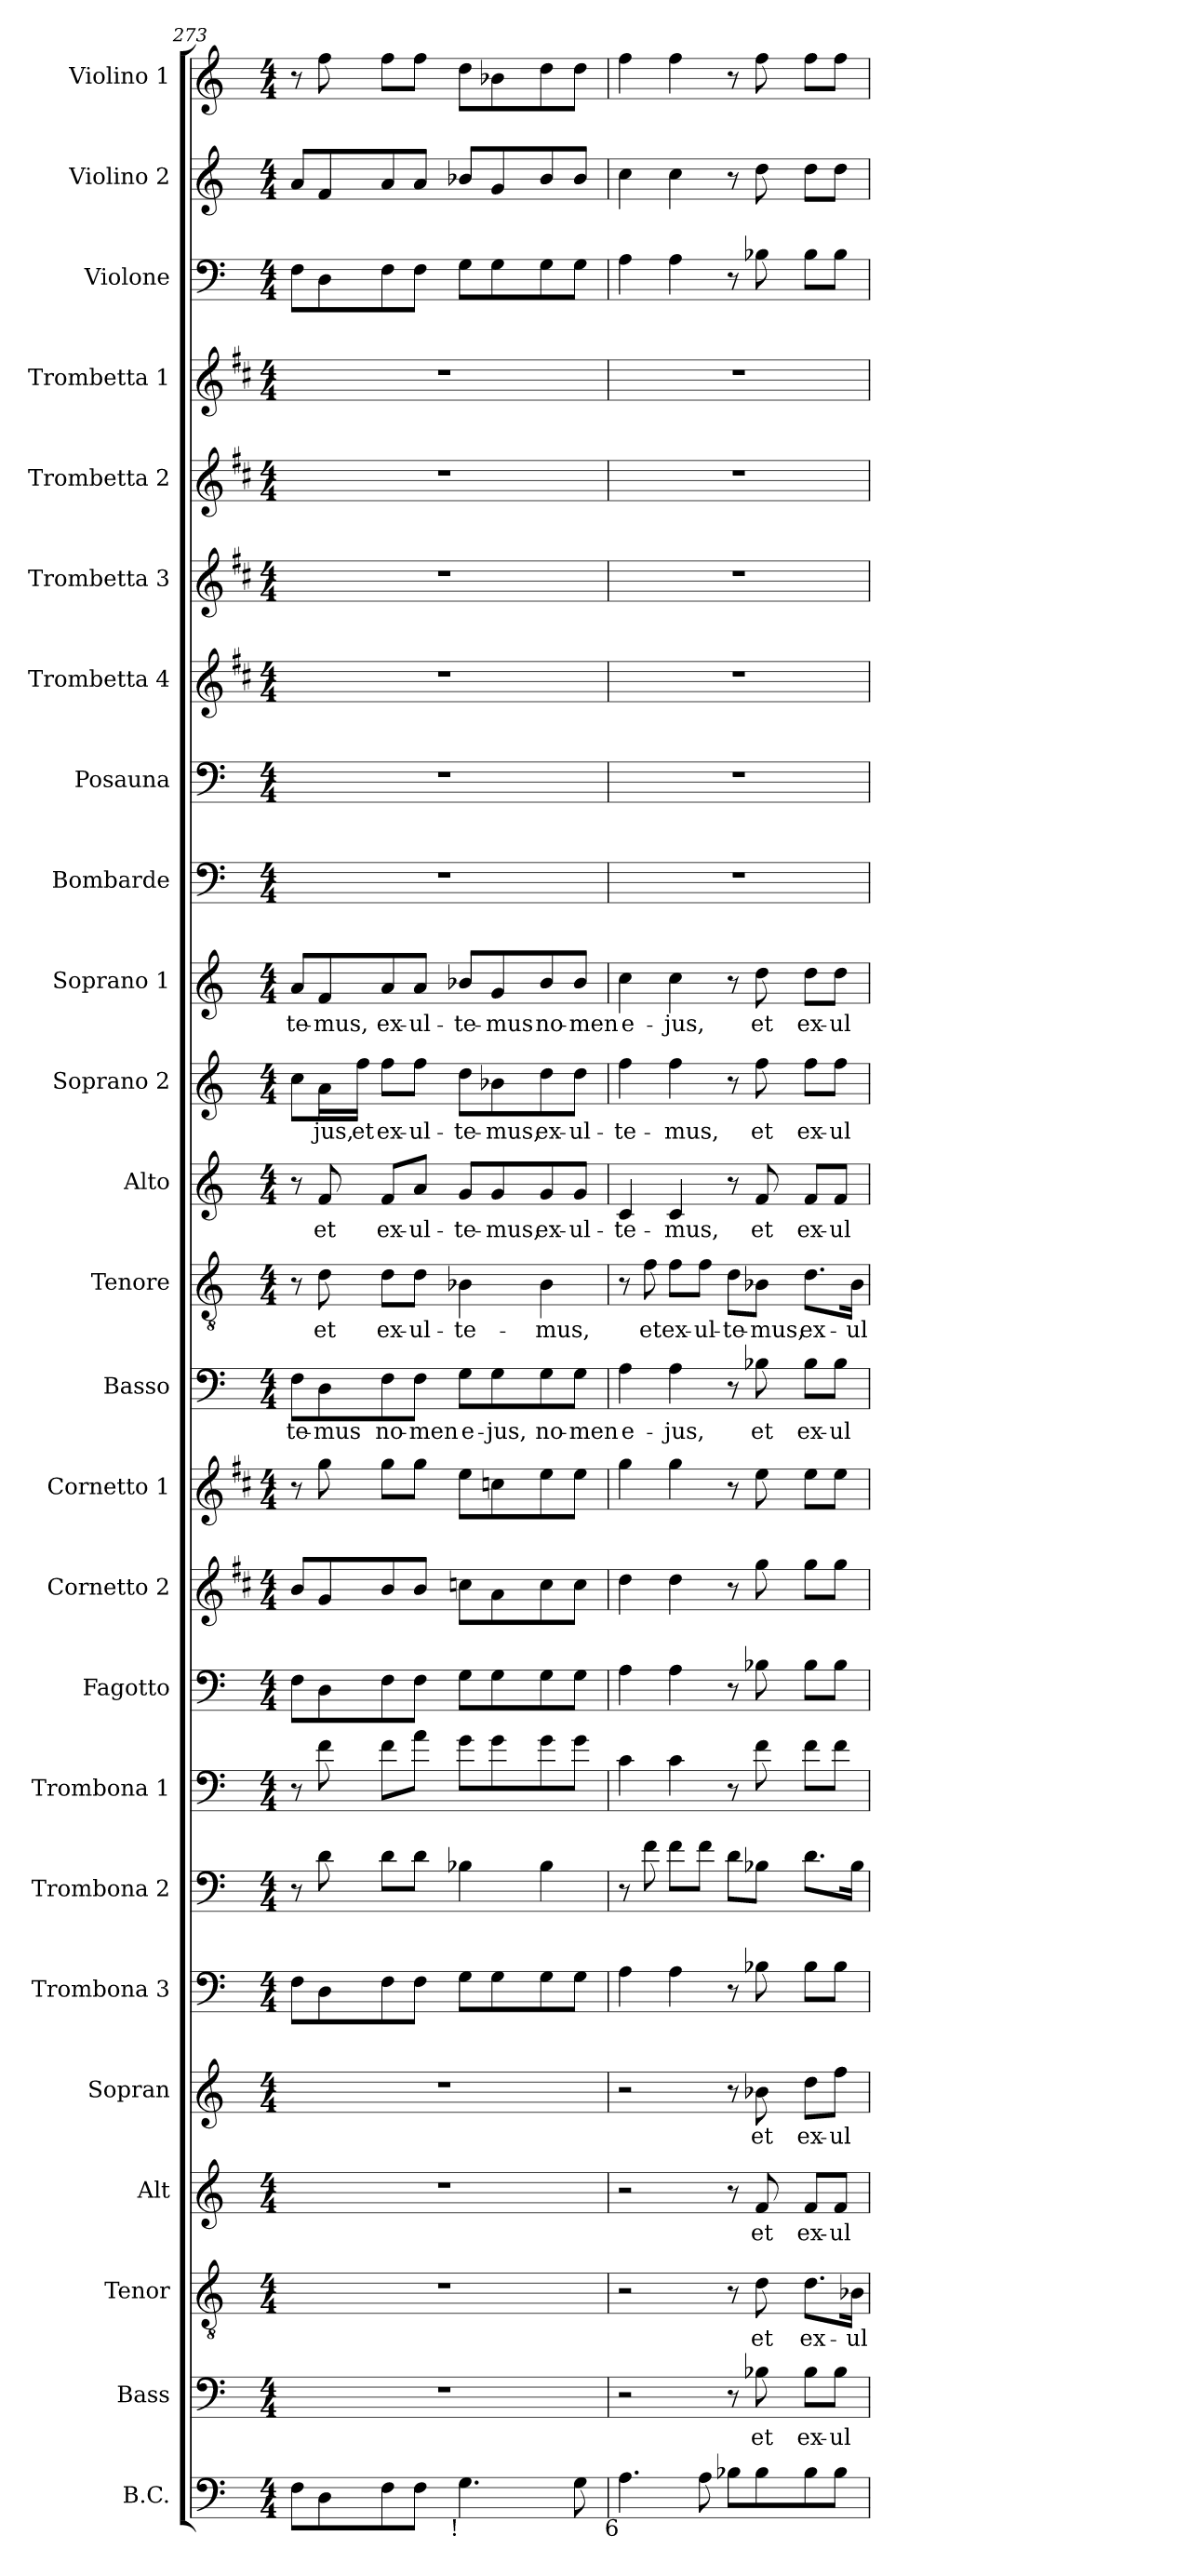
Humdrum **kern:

**kern	**kern	**text	**kern	**text	**kern	**text	**kern	**text	**kern	**kern	**kern	**kern	**kern	**kern	**kern	**text	**kern	**text	**kern	**text	**kern	**text	**kern	**text	**kern	**kern	**kern	**kern	**kern	**kern	**kern	**kern	**kern
*part25	*part24	*part24	*part23	*part23	*part22	*part22	*part21	*part21	*part20	*part19	*part18	*part17	*part16	*part15	*part14	*part14	*part13	*part13	*part12	*part12	*part11	*part11	*part10	*part10	*part9	*part8	*part7	*part6	*part5	*part4	*part3	*part2	*part1
*staff25	*staff24	*staff24	*staff23	*staff23	*staff22	*staff22	*staff21	*staff21	*staff20	*staff19	*staff18	*staff17	*staff16	*staff15	*staff14	*staff14	*staff13	*staff13	*staff12	*staff12	*staff11	*staff11	*staff10	*staff10	*staff9	*staff8	*staff7	*staff6	*staff5	*staff4	*staff3	*staff2	*staff1
*I"B.C.	*I"Bass	*	*I"Tenor	*	*I"Alt	*	*I"Sopran	*	*I"Trombona 3	*I"Trombona 2	*I"Trombona 1	*I"Fagotto	*I"Cornetto 2	*I"Cornetto 1	*I"Basso	*	*I"Tenore	*	*I"Alto	*	*I"Soprano 2	*	*I"Soprano 1	*	*I"Bombarde	*I"Posauna	*I"Trombetta 4	*I"Trombetta 3	*I"Trombetta 2	*I"Trombetta 1	*I"Violone	*I"Violino 2	*I"Violino 1
*I'B.C.	*I'B.	*	*I'T.	*	*I'A.	*	*I'S.	*	*I'Tbn. 2	*I'Tbn. 2	*I'Tbn. 1	*I'Fag.	*I'Cor. 2	*I'Cor. 1	*I'B.	*	*I'T.	*	*I'A.	*	*I'S.	*	*I'S.	*	*	*	*	*	*	*	*	*I'Vl. 2	*I'Vl. 1
*clefF4	*clefF4	*	*clefGv2	*	*clefG2	*	*clefG2	*	*clefF4	*clefF4	*clefF4	*clefF4	*clefG2	*clefG2	*clefF4	*	*clefGv2	*	*clefG2	*	*clefG2	*	*clefG2	*	*clefF4	*clefF4	*clefG2	*clefG2	*clefG2	*clefG2	*clefF4	*clefG2	*clefG2
*	*	*	*ITrd7c12	*	*	*	*	*	*	*	*	*	*ITrd1c2	*ITrd1c2	*	*	*ITrd7c12	*	*	*	*	*	*	*	*	*	*ITrd1c2	*ITrd1c2	*ITrd1c2	*ITrd1c2	*	*	*
*k[]	*k[]	*	*k[]	*	*k[]	*	*k[]	*	*k[]	*k[]	*k[]	*k[]	*k[]	*k[]	*k[]	*	*k[]	*	*k[]	*	*k[]	*	*k[]	*	*k[]	*k[]	*k[]	*k[]	*k[]	*k[]	*k[]	*k[]	*k[]
*C:	*C:	*	*C:	*	*C:	*	*C:	*	*C:	*C:	*C:	*C:	*C:	*C:	*C:	*	*C:	*	*C:	*	*C:	*	*C:	*	*C:	*C:	*C:	*C:	*C:	*C:	*C:	*C:	*C:
*M4/4	*M4/4	*	*M4/4	*	*M4/4	*	*M4/4	*	*M4/4	*M4/4	*M4/4	*M4/4	*M4/4	*M4/4	*M4/4	*	*M4/4	*	*M4/4	*	*M4/4	*	*M4/4	*	*M4/4	*M4/4	*M4/4	*M4/4	*M4/4	*M4/4	*M4/4	*M4/4	*M4/4
=273	=273	=273	=273	=273	=273	=273	=273	=273	=273	=273	=273	=273	=273	=273	=273	=273	=273	=273	=273	=273	=273	=273	=273	=273	=273	=273	=273	=273	=273	=273	=273	=273	=273
!	!	!	!	!	!	!	!	!	!	!	!	!	!	!	!	!LO:LY:b:color=#000000	!	!	!	!	!	!	!	!	!	!	!	!	!	!	!	!	!
!	!	!	!	!	!	!	!	!	!	!	!	!	!	!	!	!	!	!	!	!	!	!	!	!LO:LY:b:color=#000000	!	!	!	!	!	!	!	!	!
8Fi\L	1r	.	1r	.	1r	.	1r	.	8Fi\L	8r	8r	8Fi\L	8ai/L	8r	8Fi\L	-te-	8r	.	8r	.	8cci\L	.	8ai/L	-te-	1r	1r	1r	1r	1r	1r	8Fi\L	8ai/L	8r
!	!	!	!	!	!	!	!	!	!	!	!	!	!	!	!	!LO:LY:b:color=#000000	!	!	!	!	!	!	!	!	!	!	!	!	!	!	!	!	!
!	!	!	!	!	!	!	!	!	!	!	!	!	!	!	!	!	!	!LO:LY:b:color=#000000	!	!	!	!	!	!	!	!	!	!	!	!	!	!	!
!	!	!	!	!	!	!	!	!	!	!	!	!	!	!	!	!	!	!	!	!LO:LY:b:color=#000000	!	!	!	!	!	!	!	!	!	!	!	!	!
!	!	!	!	!	!	!	!	!	!	!	!	!	!	!	!	!	!	!	!	!	!	!LO:LY:b:color=#000000	!	!	!	!	!	!	!	!	!	!	!
!	!	!	!	!	!	!	!	!	!	!	!	!	!	!	!	!	!	!	!	!	!	!	!	!LO:LY:b:color=#000000	!	!	!	!	!	!	!	!	!
8Di\	.	.	.	.	.	.	.	.	8Di\	8di\	8fi\	8Di\	8fi/	8ffi\	8Di\	-mus	8Di\	et	8fi/	et	16ai\L	-jus,	8fi/	-mus,	.	.	.	.	.	.	8Di\	8fi/	8ffi\
!	!	!	!	!	!	!	!	!	!	!	!	!	!	!	!	!	!	!	!	!	!	!LO:LY:b:color=#000000	!	!	!	!	!	!	!	!	!	!	!
.	.	.	.	.	.	.	.	.	.	.	.	.	.	.	.	.	.	.	.	.	16ffi\JJ	et	.	.	.	.	.	.	.	.	.	.	.
!	!	!	!	!	!	!	!	!	!	!	!	!	!	!	!	!LO:LY:b:color=#000000	!	!	!	!	!	!	!	!	!	!	!	!	!	!	!	!	!
!	!	!	!	!	!	!	!	!	!	!	!	!	!	!	!	!	!	!LO:LY:b:color=#000000	!	!	!	!	!	!	!	!	!	!	!	!	!	!	!
!	!	!	!	!	!	!	!	!	!	!	!	!	!	!	!	!	!	!	!	!LO:LY:b:color=#000000	!	!	!	!	!	!	!	!	!	!	!	!	!
!	!	!	!	!	!	!	!	!	!	!	!	!	!	!	!	!	!	!	!	!	!	!LO:LY:b:color=#000000	!	!	!	!	!	!	!	!	!	!	!
!	!	!	!	!	!	!	!	!	!	!	!	!	!	!	!	!	!	!	!	!	!	!	!	!LO:LY:b:color=#000000	!	!	!	!	!	!	!	!	!
8Fi\	.	.	.	.	.	.	.	.	8Fi\	8di\L	8fi\L	8Fi\	8ai/	8ffi\L	8Fi\	no-	8Di\L	ex-	8fi/L	ex-	8ffi\L	ex-	8ai/	ex-	.	.	.	.	.	.	8Fi\	8ai/	8ffi\L
!	!	!	!	!	!	!	!	!	!	!	!	!	!	!	!	!LO:LY:b:color=#000000	!	!	!	!	!	!	!	!	!	!	!	!	!	!	!	!	!
!	!	!	!	!	!	!	!	!	!	!	!	!	!	!	!	!	!	!LO:LY:b:color=#000000	!	!	!	!	!	!	!	!	!	!	!	!	!	!	!
!	!	!	!	!	!	!	!	!	!	!	!	!	!	!	!	!	!	!	!	!LO:LY:b:color=#000000	!	!	!	!	!	!	!	!	!	!	!	!	!
!	!	!	!	!	!	!	!	!	!	!	!	!	!	!	!	!	!	!	!	!	!	!LO:LY:b:color=#000000	!	!	!	!	!	!	!	!	!	!	!
!	!	!	!	!	!	!	!	!	!	!	!	!	!	!	!	!	!	!	!	!	!	!	!	!LO:LY:b:color=#000000	!	!	!	!	!	!	!	!	!
8Fi\J	.	.	.	.	.	.	.	.	8Fi\J	8di\J	8ai\J	8Fi\J	8ai/J	8ffi\J	8Fi\J	-men	8Di\J	-ul-	8ai/J	-ul-	8ffi\J	-ul-	8ai/J	-ul-	.	.	.	.	.	.	8Fi\J	8ai/J	8ffi\J
!	!	!	!	!	!	!	!	!	!	!	!	!	!	!	!	!LO:LY:b:color=#000000	!	!	!	!	!	!	!	!	!	!	!	!	!	!	!	!	!
!	!	!	!	!	!	!	!	!	!	!	!	!	!	!	!	!	!	!LO:LY:b:color=#000000	!	!	!	!	!	!	!	!	!	!	!	!	!	!	!
!	!	!	!	!	!	!	!	!	!	!	!	!	!	!	!	!	!	!	!	!LO:LY:b:color=#000000	!	!	!	!	!	!	!	!	!	!	!	!	!
!	!	!	!	!	!	!	!	!	!	!	!	!	!	!	!	!	!	!	!	!	!	!LO:LY:b:color=#000000	!	!	!	!	!	!	!	!	!	!	!
!LO:TX:b:rj:t=!	!	!	!	!	!	!	!	!	!	!	!	!	!	!	!	!	!	!	!	!	!	!	!	!	!	!	!	!	!	!	!	!	!
!	!	!	!	!	!	!	!	!	!	!	!	!	!	!	!	!	!	!	!	!	!	!	!	!LO:LY:b:color=#000000	!	!	!	!	!	!	!	!	!
4.Gi\	.	.	.	.	.	.	.	.	8Gi\L	4B-Xi\	8gi\L	8Gi\L	8b-Xi\L	8ddi\L	8Gi\L	e-	4BB-Xi\	-te-	8gi/L	-te-	8ddi\L	-te-	8b-Xi/L	-te-	.	.	.	.	.	.	8Gi\L	8b-Xi/L	8ddi\L
!	!	!	!	!	!	!	!	!	!	!	!	!	!	!	!	!LO:LY:b:color=#000000	!	!	!	!	!	!	!	!	!	!	!	!	!	!	!	!	!
!	!	!	!	!	!	!	!	!	!	!	!	!	!	!	!	!	!	!	!	!LO:LY:b:color=#000000	!	!	!	!	!	!	!	!	!	!	!	!	!
!	!	!	!	!	!	!	!	!	!	!	!	!	!	!	!	!	!	!	!	!	!	!LO:LY:b:color=#000000	!	!	!	!	!	!	!	!	!	!	!
!	!	!	!	!	!	!	!	!	!	!	!	!	!	!	!	!	!	!	!	!	!	!	!	!LO:LY:b:color=#000000	!	!	!	!	!	!	!	!	!
.	.	.	.	.	.	.	.	.	8Gi\	.	8gi\	8Gi\	8gi\	8b-Xi\	8Gi\	-jus,	.	.	8gi/	-mus,	8b-Xi\	-mus,	8gi/	-mus	.	.	.	.	.	.	8Gi\	8gi/	8b-Xi\
!	!	!	!	!	!	!	!	!	!	!	!	!	!	!	!	!LO:LY:b:color=#000000	!	!	!	!	!	!	!	!	!	!	!	!	!	!	!	!	!
!	!	!	!	!	!	!	!	!	!	!	!	!	!	!	!	!	!	!LO:LY:b:color=#000000	!	!	!	!	!	!	!	!	!	!	!	!	!	!	!
!	!	!	!	!	!	!	!	!	!	!	!	!	!	!	!	!	!	!	!	!LO:LY:b:color=#000000	!	!	!	!	!	!	!	!	!	!	!	!	!
!	!	!	!	!	!	!	!	!	!	!	!	!	!	!	!	!	!	!	!	!	!	!LO:LY:b:color=#000000	!	!	!	!	!	!	!	!	!	!	!
!	!	!	!	!	!	!	!	!	!	!	!	!	!	!	!	!	!	!	!	!	!	!	!	!LO:LY:b:color=#000000	!	!	!	!	!	!	!	!	!
.	.	.	.	.	.	.	.	.	8Gi\	4B-i\	8gi\	8Gi\	8b-i\	8ddi\	8Gi\	no-	4BB-i\	-mus,	8gi/	ex-	8ddi\	ex-	8b-i/	no-	.	.	.	.	.	.	8Gi\	8b-i/	8ddi\
!	!	!	!	!	!	!	!	!	!	!	!	!	!	!	!	!LO:LY:b:color=#000000	!	!	!	!	!	!	!	!	!	!	!	!	!	!	!	!	!
!	!	!	!	!	!	!	!	!	!	!	!	!	!	!	!	!	!	!	!	!LO:LY:b:color=#000000	!	!	!	!	!	!	!	!	!	!	!	!	!
!	!	!	!	!	!	!	!	!	!	!	!	!	!	!	!	!	!	!	!	!	!	!LO:LY:b:color=#000000	!	!	!	!	!	!	!	!	!	!	!
!	!	!	!	!	!	!	!	!	!	!	!	!	!	!	!	!	!	!	!	!	!	!	!	!LO:LY:b:color=#000000	!	!	!	!	!	!	!	!	!
8Gi\	.	.	.	.	.	.	.	.	8Gi\J	.	8gi\J	8Gi\J	8b-i\J	8ddi\J	8Gi\J	-men	.	.	8gi/J	-ul-	8ddi\J	-ul-	8b-i/J	-men	.	.	.	.	.	.	8Gi\J	8b-i/J	8ddi\J
!!LO:PB:g=z
=274	=274	=274	=274	=274	=274	=274	=274	=274	=274	=274	=274	=274	=274	=274	=274	=274	=274	=274	=274	=274	=274	=274	=274	=274	=274	=274	=274	=274	=274	=274	=274	=274	=274
!	!	!	!	!	!	!	!	!	!	!	!	!	!	!	!	!LO:LY:b:color=#000000	!	!	!	!	!	!	!	!	!	!	!	!	!	!	!	!	!
!	!	!	!	!	!	!	!	!	!	!	!	!	!	!	!	!	!	!	!	!LO:LY:b:color=#000000	!	!	!	!	!	!	!	!	!	!	!	!	!
!	!	!	!	!	!	!	!	!	!	!	!	!	!	!	!	!	!	!	!	!	!	!LO:LY:b:color=#000000	!	!	!	!	!	!	!	!	!	!	!
!LO:TX:b:rj:t=6	!	!	!	!	!	!	!	!	!	!	!	!	!	!	!	!	!	!	!	!	!	!	!	!	!	!	!	!	!	!	!	!	!
!	!	!	!	!	!	!	!	!	!	!	!	!	!	!	!	!	!	!	!	!	!	!	!	!LO:LY:b:color=#000000	!	!	!	!	!	!	!	!	!
4.Ai\	2r	.	2r	.	2r	.	2r	.	4Ai\	8r	4ci\	4Ai\	4cci\	4ffi\	4Ai\	e-	8r	.	4ci/	-te-	4ffi\	-te-	4cci\	e-	1r	1r	1r	1r	1r	1r	4Ai\	4cci\	4ffi\
!	!	!	!	!	!	!	!	!	!	!	!	!	!	!	!	!	!	!LO:LY:b:color=#000000	!	!	!	!	!	!	!	!	!	!	!	!	!	!	!
.	.	.	.	.	.	.	.	.	.	8fi\	.	.	.	.	.	.	8Fi\	et	.	.	.	.	.	.	.	.	.	.	.	.	.	.	.
!	!	!	!	!	!	!	!	!	!	!	!	!	!	!	!	!LO:LY:b:color=#000000	!	!	!	!	!	!	!	!	!	!	!	!	!	!	!	!	!
!	!	!	!	!	!	!	!	!	!	!	!	!	!	!	!	!	!	!LO:LY:b:color=#000000	!	!	!	!	!	!	!	!	!	!	!	!	!	!	!
!	!	!	!	!	!	!	!	!	!	!	!	!	!	!	!	!	!	!	!	!LO:LY:b:color=#000000	!	!	!	!	!	!	!	!	!	!	!	!	!
!	!	!	!	!	!	!	!	!	!	!	!	!	!	!	!	!	!	!	!	!	!	!LO:LY:b:color=#000000	!	!	!	!	!	!	!	!	!	!	!
!	!	!	!	!	!	!	!	!	!	!	!	!	!	!	!	!	!	!	!	!	!	!	!	!LO:LY:b:color=#000000	!	!	!	!	!	!	!	!	!
.	.	.	.	.	.	.	.	.	4Ai\	8fi\L	4ci\	4Ai\	4cci\	4ffi\	4Ai\	-jus,	8Fi\L	ex-	4ci/	-mus,	4ffi\	-mus,	4cci\	-jus,	.	.	.	.	.	.	4Ai\	4cci\	4ffi\
!	!	!	!	!	!	!	!	!	!	!	!	!	!	!	!	!	!	!LO:LY:b:color=#000000	!	!	!	!	!	!	!	!	!	!	!	!	!	!	!
8Ai\	.	.	.	.	.	.	.	.	.	8fi\J	.	.	.	.	.	.	8Fi\J	-ul-	.	.	.	.	.	.	.	.	.	.	.	.	.	.	.
!	!	!	!	!	!	!	!	!	!	!	!	!	!	!	!	!	!	!LO:LY:b:color=#000000	!	!	!	!	!	!	!	!	!	!	!	!	!	!	!
8B-Xi\L	8r	.	8r	.	8r	.	8r	.	8r	8di\L	8r	8r	8r	8r	8r	.	8Di\L	-te-	8r	.	8r	.	8r	.	.	.	.	.	.	.	8r	8r	8r
!	!	!LO:LY:b:color=#000000	!	!	!	!	!	!	!	!	!	!	!	!	!	!	!	!	!	!	!	!	!	!	!	!	!	!	!	!	!	!	!
!	!	!	!	!LO:LY:b:color=#000000	!	!	!	!	!	!	!	!	!	!	!	!	!	!	!	!	!	!	!	!	!	!	!	!	!	!	!	!	!
!	!	!	!	!	!	!LO:LY:b:color=#000000	!	!	!	!	!	!	!	!	!	!	!	!	!	!	!	!	!	!	!	!	!	!	!	!	!	!	!
!	!	!	!	!	!	!	!	!LO:LY:b:color=#000000	!	!	!	!	!	!	!	!	!	!	!	!	!	!	!	!	!	!	!	!	!	!	!	!	!
!	!	!	!	!	!	!	!	!	!	!	!	!	!	!	!	!LO:LY:b:color=#000000	!	!	!	!	!	!	!	!	!	!	!	!	!	!	!	!	!
!	!	!	!	!	!	!	!	!	!	!	!	!	!	!	!	!	!	!LO:LY:b:color=#000000	!	!	!	!	!	!	!	!	!	!	!	!	!	!	!
!	!	!	!	!	!	!	!	!	!	!	!	!	!	!	!	!	!	!	!	!LO:LY:b:color=#000000	!	!	!	!	!	!	!	!	!	!	!	!	!
!	!	!	!	!	!	!	!	!	!	!	!	!	!	!	!	!	!	!	!	!	!	!LO:LY:b:color=#000000	!	!	!	!	!	!	!	!	!	!	!
!	!	!	!	!	!	!	!	!	!	!	!	!	!	!	!	!	!	!	!	!	!	!	!	!LO:LY:b:color=#000000	!	!	!	!	!	!	!	!	!
8B-i\	8B-Xi\	et	8Di\	et	8fi/	et	8b-Xi\	et	8B-Xi\	8B-Xi\J	8fi\	8B-Xi\	8ffi\	8ddi\	8B-Xi\	et	8BB-Xi\J	-mus,	8fi/	et	8ffi\	et	8ddi\	et	.	.	.	.	.	.	8B-Xi\	8ddi\	8ffi\
!	!	!LO:LY:b:color=#000000	!	!	!	!	!	!	!	!	!	!	!	!	!	!	!	!	!	!	!	!	!	!	!	!	!	!	!	!	!	!	!
!	!	!	!	!LO:LY:b:color=#000000	!	!	!	!	!	!	!	!	!	!	!	!	!	!	!	!	!	!	!	!	!	!	!	!	!	!	!	!	!
!	!	!	!	!	!	!LO:LY:b:color=#000000	!	!	!	!	!	!	!	!	!	!	!	!	!	!	!	!	!	!	!	!	!	!	!	!	!	!	!
!	!	!	!	!	!	!	!	!LO:LY:b:color=#000000	!	!	!	!	!	!	!	!	!	!	!	!	!	!	!	!	!	!	!	!	!	!	!	!	!
!	!	!	!	!	!	!	!	!	!	!	!	!	!	!	!	!LO:LY:b:color=#000000	!	!	!	!	!	!	!	!	!	!	!	!	!	!	!	!	!
!	!	!	!	!	!	!	!	!	!	!	!	!	!	!	!	!	!	!LO:LY:b:color=#000000	!	!	!	!	!	!	!	!	!	!	!	!	!	!	!
!	!	!	!	!	!	!	!	!	!	!	!	!	!	!	!	!	!	!	!	!LO:LY:b:color=#000000	!	!	!	!	!	!	!	!	!	!	!	!	!
!	!	!	!	!	!	!	!	!	!	!	!	!	!	!	!	!	!	!	!	!	!	!LO:LY:b:color=#000000	!	!	!	!	!	!	!	!	!	!	!
!	!	!	!	!	!	!	!	!	!	!	!	!	!	!	!	!	!	!	!	!	!	!	!	!LO:LY:b:color=#000000	!	!	!	!	!	!	!	!	!
8B-i\	8B-i\L	ex-	8.Di\L	ex-	8fi/L	ex-	8ddi\L	ex-	8B-i\L	8.di\L	8fi\L	8B-i\L	8ffi\L	8ddi\L	8B-i\L	ex-	8.Di\L	ex-	8fi/L	ex-	8ffi\L	ex-	8ddi\L	ex-	.	.	.	.	.	.	8B-i\L	8ddi\L	8ffi\L
!	!	!LO:LY:b:color=#000000	!	!	!	!	!	!	!	!	!	!	!	!	!	!	!	!	!	!	!	!	!	!	!	!	!	!	!	!	!	!	!
!	!	!	!	!	!	!LO:LY:b:color=#000000	!	!	!	!	!	!	!	!	!	!	!	!	!	!	!	!	!	!	!	!	!	!	!	!	!	!	!
!	!	!	!	!	!	!	!	!LO:LY:b:color=#000000	!	!	!	!	!	!	!	!	!	!	!	!	!	!	!	!	!	!	!	!	!	!	!	!	!
!	!	!	!	!	!	!	!	!	!	!	!	!	!	!	!	!LO:LY:b:color=#000000	!	!	!	!	!	!	!	!	!	!	!	!	!	!	!	!	!
!	!	!	!	!	!	!	!	!	!	!	!	!	!	!	!	!	!	!	!	!LO:LY:b:color=#000000	!	!	!	!	!	!	!	!	!	!	!	!	!
!	!	!	!	!	!	!	!	!	!	!	!	!	!	!	!	!	!	!	!	!	!	!LO:LY:b:color=#000000	!	!	!	!	!	!	!	!	!	!	!
!	!	!	!	!	!	!	!	!	!	!	!	!	!	!	!	!	!	!	!	!	!	!	!	!LO:LY:b:color=#000000	!	!	!	!	!	!	!	!	!
8B-i\J	8B-i\J	-ul-	.	.	8fi/J	-ul-	8ffi\J	-ul-	8B-i\J	.	8fi\J	8B-i\J	8ffi\J	8ddi\J	8B-i\J	-ul-	.	.	8fi/J	-ul-	8ffi\J	-ul-	8ddi\J	-ul-	.	.	.	.	.	.	8B-i\J	8ddi\J	8ffi\J
!	!	!	!	!LO:LY:b:color=#000000	!	!	!	!	!	!	!	!	!	!	!	!	!	!	!	!	!	!	!	!	!	!	!	!	!	!	!	!	!
!	!	!	!	!	!	!	!	!	!	!	!	!	!	!	!	!	!	!LO:LY:b:color=#000000	!	!	!	!	!	!	!	!	!	!	!	!	!	!	!
.	.	.	16BB-Xi\Jk	-ul-	.	.	.	.	.	16B-i\Jk	.	.	.	.	.	.	16BB-i\Jk	-ul-	.	.	.	.	.	.	.	.	.	.	.	.	.	.	.
=	=	=	=	=	=	=	=	=	=	=	=	=	=	=	=	=	=	=	=	=	=	=	=	=	=	=	=	=	=	=	=	=	=
*-	*-	*-	*-	*-	*-	*-	*-	*-	*-	*-	*-	*-	*-	*-	*-	*-	*-	*-	*-	*-	*-	*-	*-	*-	*-	*-	*-	*-	*-	*-	*-	*-	*-
